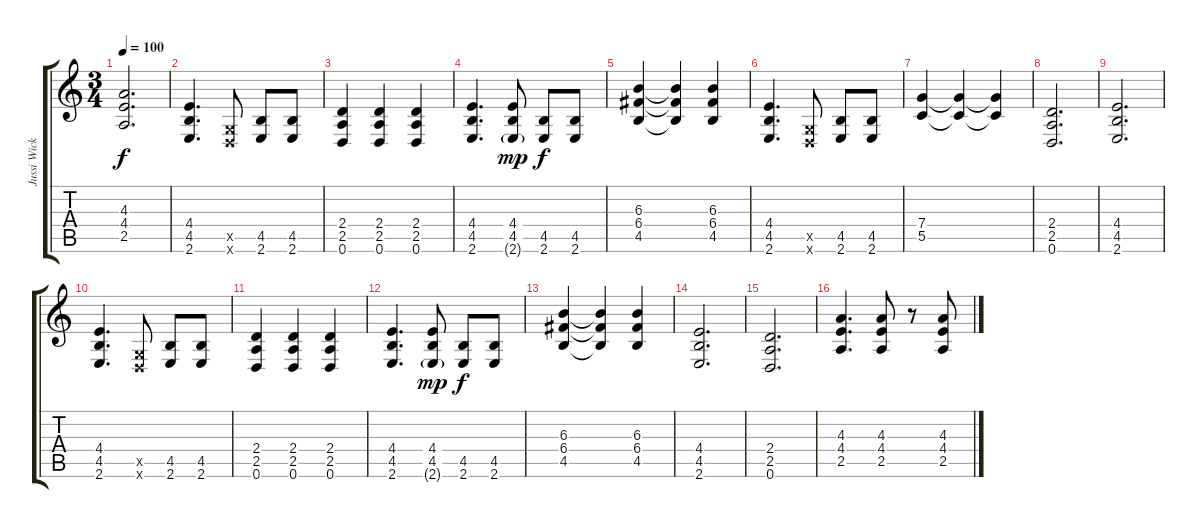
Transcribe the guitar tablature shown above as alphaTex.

\track ("Jussi Wickström" "Jussi Wick") {instrument distortionguitar}
\staff {score tabs}
\tuning (D4 A3 F3 C3 G2 D2) {hide}
\ts (3 4)
\tempo 100
\clef g2
\ks c
(4.3 4.4 2.5).2{d dy f} |
(4.4 4.5 2.6).4{d} (0.5{x} 0.6{x}).8 (4.5 2.6).8 (4.5 2.6).8 |
(2.4 2.5 0.6).4 (2.4 2.5 0.6).4 (2.4 2.5 0.6).4 |
(4.4 4.5 2.6).4{d} (4.4 4.5 2.6{g}).8{dy mp} (4.5 2.6).8{dy f} (4.5 2.6).8 |
(6.3 6.4 4.5).4 (6.3{t} 6.4{t} 4.5{t}).4 (6.3 6.4 4.5).4 |
(4.4 4.5 2.6).4{d} (0.5{x} 0.6{x}).8 (4.5 2.6).8 (4.5 2.6).8 |
(7.4 5.5).4 (7.4{t} 5.5{t}).4 (7.4{t} 5.5{t}).4 |
(2.4 2.5 0.6).2{d} |
(4.4 4.5 2.6).2{d} |
(4.4 4.5 2.6).4{d} (0.5{x} 0.6{x}).8 (4.5 2.6).8 (4.5 2.6).8 |
(2.4 2.5 0.6).4 (2.4 2.5 0.6).4 (2.4 2.5 0.6).4 |
(4.4 4.5 2.6).4{d} (4.4 4.5 2.6{g}).8{dy mp} (4.5 2.6).8{dy f} (4.5 2.6).8 |
(6.3 6.4 4.5).4 (6.3{t} 6.4{t} 4.5{t}).4 (6.3 6.4 4.5).4 |
(4.4 4.5 2.6).2{d} |
(2.4 2.5 0.6).2{d} |
(4.3 4.4 2.5).4{d} (4.3 4.4 2.5).8 r.8 (4.3 4.4 2.5).8
